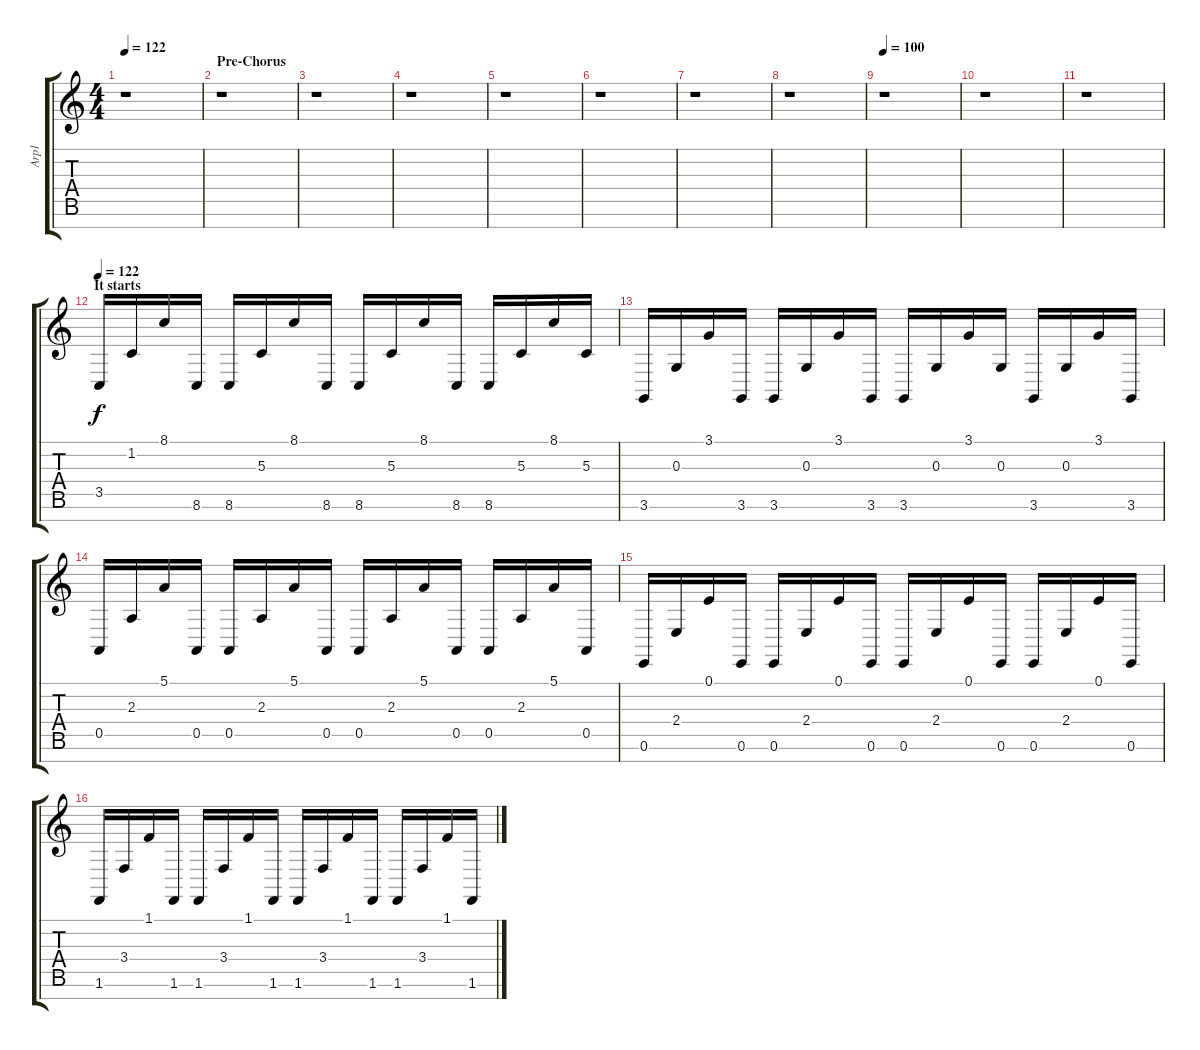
\track ("Arp1" "Arp1") {instrument lead8bassandlead}
\staff {score tabs}
\tuning (E4 B3 G3 D3 A2 E2 B1) {hide}
\ts (4 4)
\tempo 122
\clef g2
\ks c
r.1{dy f} |
\section ("" "Pre-Chorus")
r.1 |
r.1 |
r.1 |
r.1 |
r.1 |
r.1 |
r.1 |
\tempo 100
r.1 |
r.1 |
r.1 |
\section ("" "It starts")
\tempo 122
3.5.16 1.2.16 8.1.16 8.6.16 8.6.16 5.3.16 8.1.16 8.6.16 8.6.16 5.3.16 8.1.16 8.6.16 8.6.16 5.3.16 8.1.16 5.3.16 |
3.6.16 0.3.16 3.1.16 3.6.16 3.6.16 0.3.16 3.1.16 3.6.16 3.6.16 0.3.16 3.1.16 0.3.16 3.6.16 0.3.16 3.1.16 3.6.16 |
0.5.16 2.3.16 5.1.16 0.5.16 0.5.16 2.3.16 5.1.16 0.5.16 0.5.16 2.3.16 5.1.16 0.5.16 0.5.16 2.3.16 5.1.16 0.5.16 |
0.6.16 2.4.16 0.1.16 0.6.16 0.6.16 2.4.16 0.1.16 0.6.16 0.6.16 2.4.16 0.1.16 0.6.16 0.6.16 2.4.16 0.1.16 0.6.16 |
1.6.16 3.4.16 1.1.16 1.6.16 1.6.16 3.4.16 1.1.16 1.6.16 1.6.16 3.4.16 1.1.16 1.6.16 1.6.16 3.4.16 1.1.16 1.6.16
